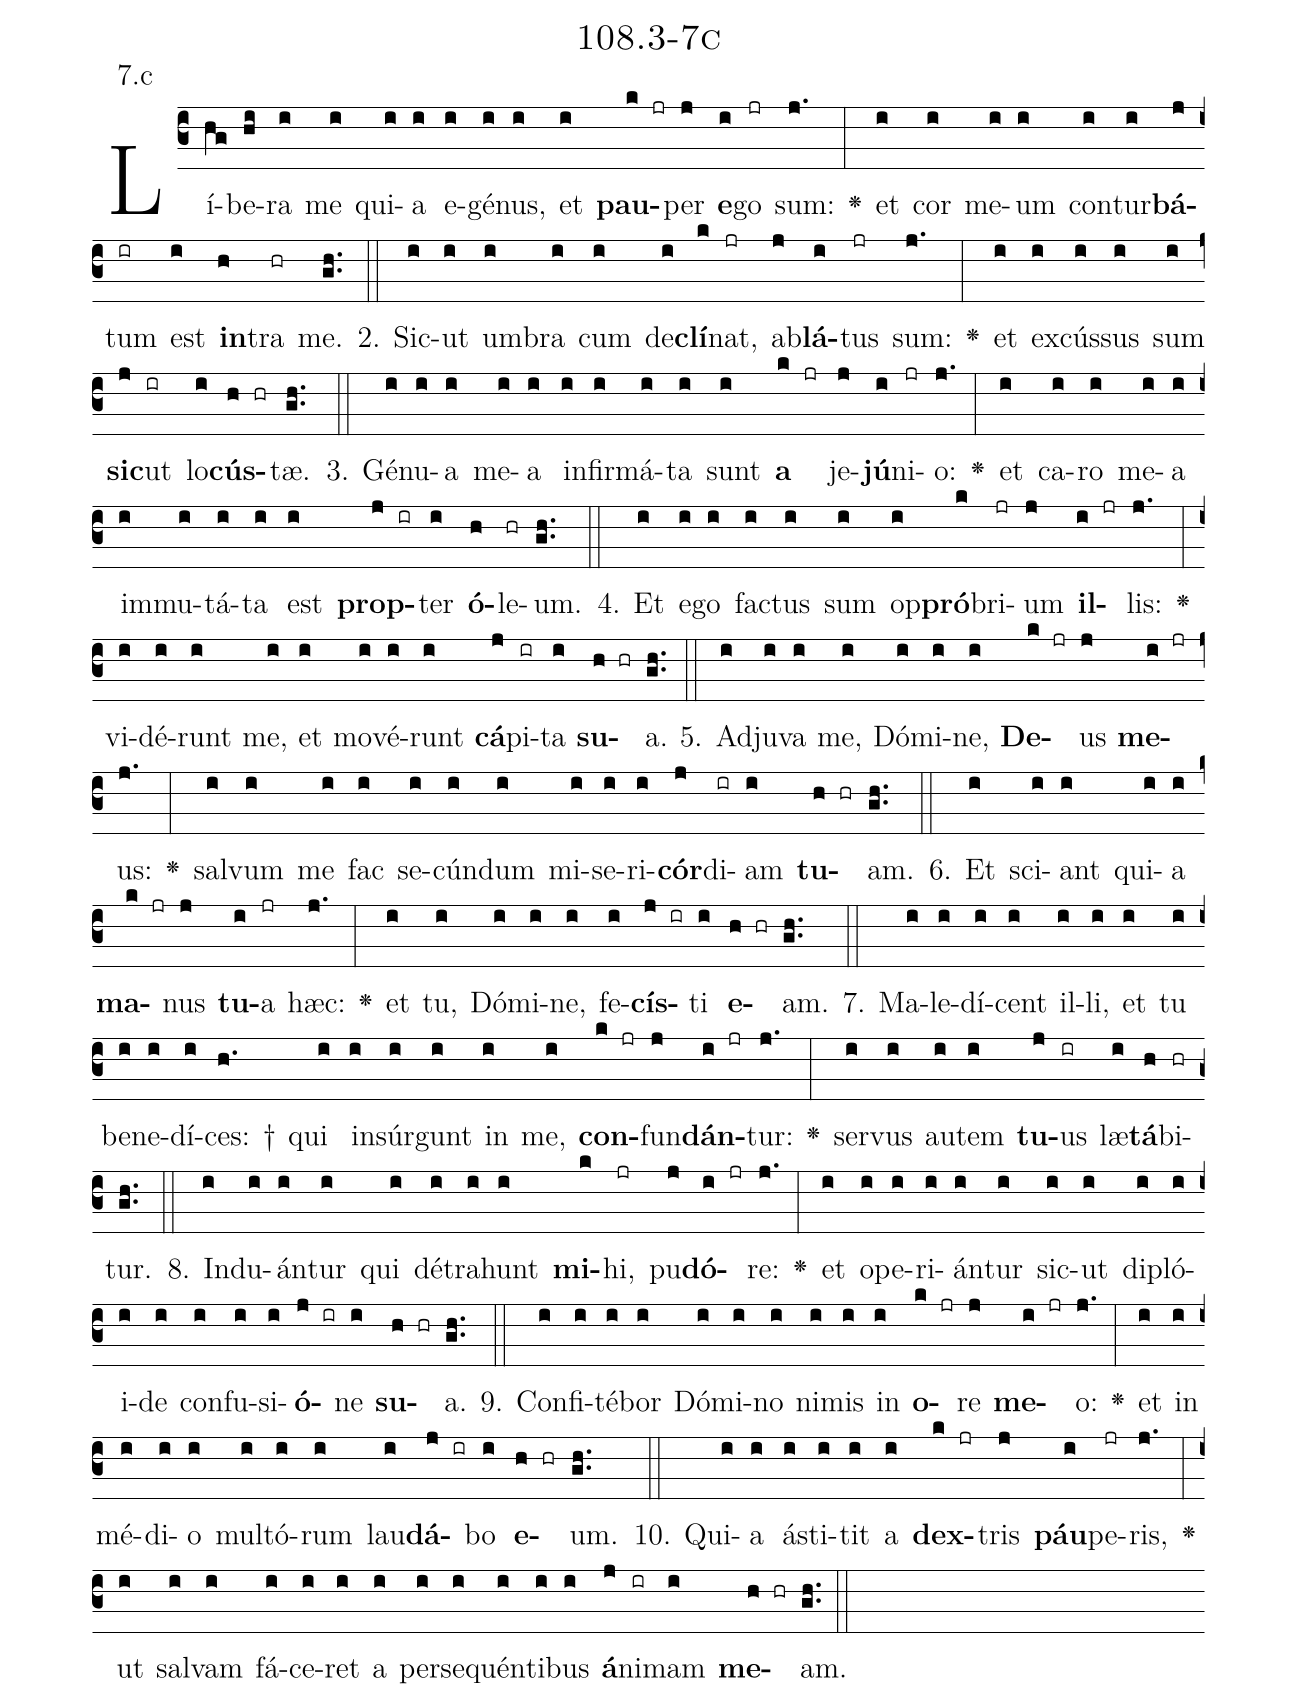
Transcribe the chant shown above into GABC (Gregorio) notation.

name: 108.3-7c;
annotation: 7.c;
%%
(c3)Lí(hg)be(hi)ra(i) me(i) qui(i)a(i) e(i)gé(i)nus,(i) et(i) <b>pau</b>(k jr)per(j) <b>e</b>(i)go(jr) sum:(j.) <v>\greheightstar</v>(:) et(i) cor(i) me(i)um(i) con(i)tur(i)<b>bá</b>(j)tum(ir) est(i) <b>in</b>(h)tra(hr) me.(gh..) (::)
2. Sic(i)ut(i) um(i)bra(i) cum(i) de(i)<b>clí</b>(k)nat,(jr) ab(j)<b>lá</b>(i)tus(jr) sum:(j.) <v>\greheightstar</v>(:) et(i) ex(i)cús(i)sus(i) sum(i) <b>sic</b>(j)ut(ir) lo(i)<b>cús</b>(h hr)tæ.(gh..) (::)
3. Gé(i)nu(i)a(i) me(i)a(i) in(i)fir(i)má(i)ta(i) sunt(i) <b>a</b>(k jr) je(j)<b>jú</b>(i)ni(jr)o:(j.) <v>\greheightstar</v>(:) et(i) ca(i)ro(i) me(i)a(i) im(i)mu(i)tá(i)ta(i) est(i) <b>prop</b>(j ir)ter(i) <b>ó</b>(h)le(hr)um.(gh..) (::)
4. Et(i) e(i)go(i) fac(i)tus(i) sum(i) op(i)<b>pró</b>(k)bri(jr)um(j) <b>il</b>(i jr)lis:(j.) <v>\greheightstar</v>(:) vi(i)dé(i)runt(i) me,(i) et(i) mo(i)vé(i)runt(i) <b>cá</b>(j)pi(ir)ta(i) <b>su</b>(h hr)a.(gh..) (::)
5. Ad(i)ju(i)va(i) me,(i) Dó(i)mi(i)ne,(i) <b>De</b>(k jr)us(j) <b>me</b>(i jr)us:(j.) <v>\greheightstar</v>(:) sal(i)vum(i) me(i) fac(i) se(i)cún(i)dum(i) mi(i)se(i)ri(i)<b>cór</b>(j)di(ir)am(i) <b>tu</b>(h hr)am.(gh..) (::)
6. Et(i) sci(i)ant(i) qui(i)a(i) <b>ma</b>(k jr)nus(j) <b>tu</b>(i)a(jr) hæc:(j.) <v>\greheightstar</v>(:) et(i) tu,(i) Dó(i)mi(i)ne,(i) fe(i)<b>cís</b>(j ir)ti(i) <b>e</b>(h hr)am.(gh..) (::)
7. Ma(i)le(i)dí(i)cent(i) il(i)li,(i) et(i) tu(i) be(i)ne(i)dí(i)ces: †(h.) qui(i) in(i)súr(i)gunt(i) in(i) me,(i) <b>con</b>(k jr)fun(j)<b>dán</b>(i jr)tur:(j.) <v>\greheightstar</v>(:) ser(i)vus(i) au(i)tem(i) <b>tu</b>(j)us(ir) læ(i)<b>tá</b>(h)bi(hr)tur.(gh..) (::)
8. Ind(i)u(i)án(i)tur(i) qui(i) dé(i)tra(i)hunt(i) <b>mi</b>(k)hi,(jr) pu(j)<b>dó</b>(i jr)re:(j.) <v>\greheightstar</v>(:) et(i) o(i)pe(i)ri(i)án(i)tur(i) sic(i)ut(i) di(i)pló(i)i(i)de(i) con(i)fu(i)si(i)<b>ó</b>(j ir)ne(i) <b>su</b>(h hr)a.(gh..) (::)
9. Con(i)fi(i)té(i)bor(i) Dó(i)mi(i)no(i) ni(i)mis(i) in(i) <b>o</b>(k jr)re(j) <b>me</b>(i jr)o:(j.) <v>\greheightstar</v>(:) et(i) in(i) mé(i)di(i)o(i) mul(i)tó(i)rum(i) lau(i)<b>dá</b>(j ir)bo(i) <b>e</b>(h hr)um.(gh..) (::)
10. Qui(i)a(i) á(i)sti(i)tit(i) a(i) <b>dex</b>(k jr)tris(j) <b>páu</b>(i)pe(jr)ris,(j.) <v>\greheightstar</v>(:) ut(i) sal(i)vam(i) fá(i)ce(i)ret(i) a(i) per(i)se(i)quén(i)ti(i)bus(i) <b>á</b>(j)ni(ir)mam(i) <b>me</b>(h hr)am.(gh..) (::)
